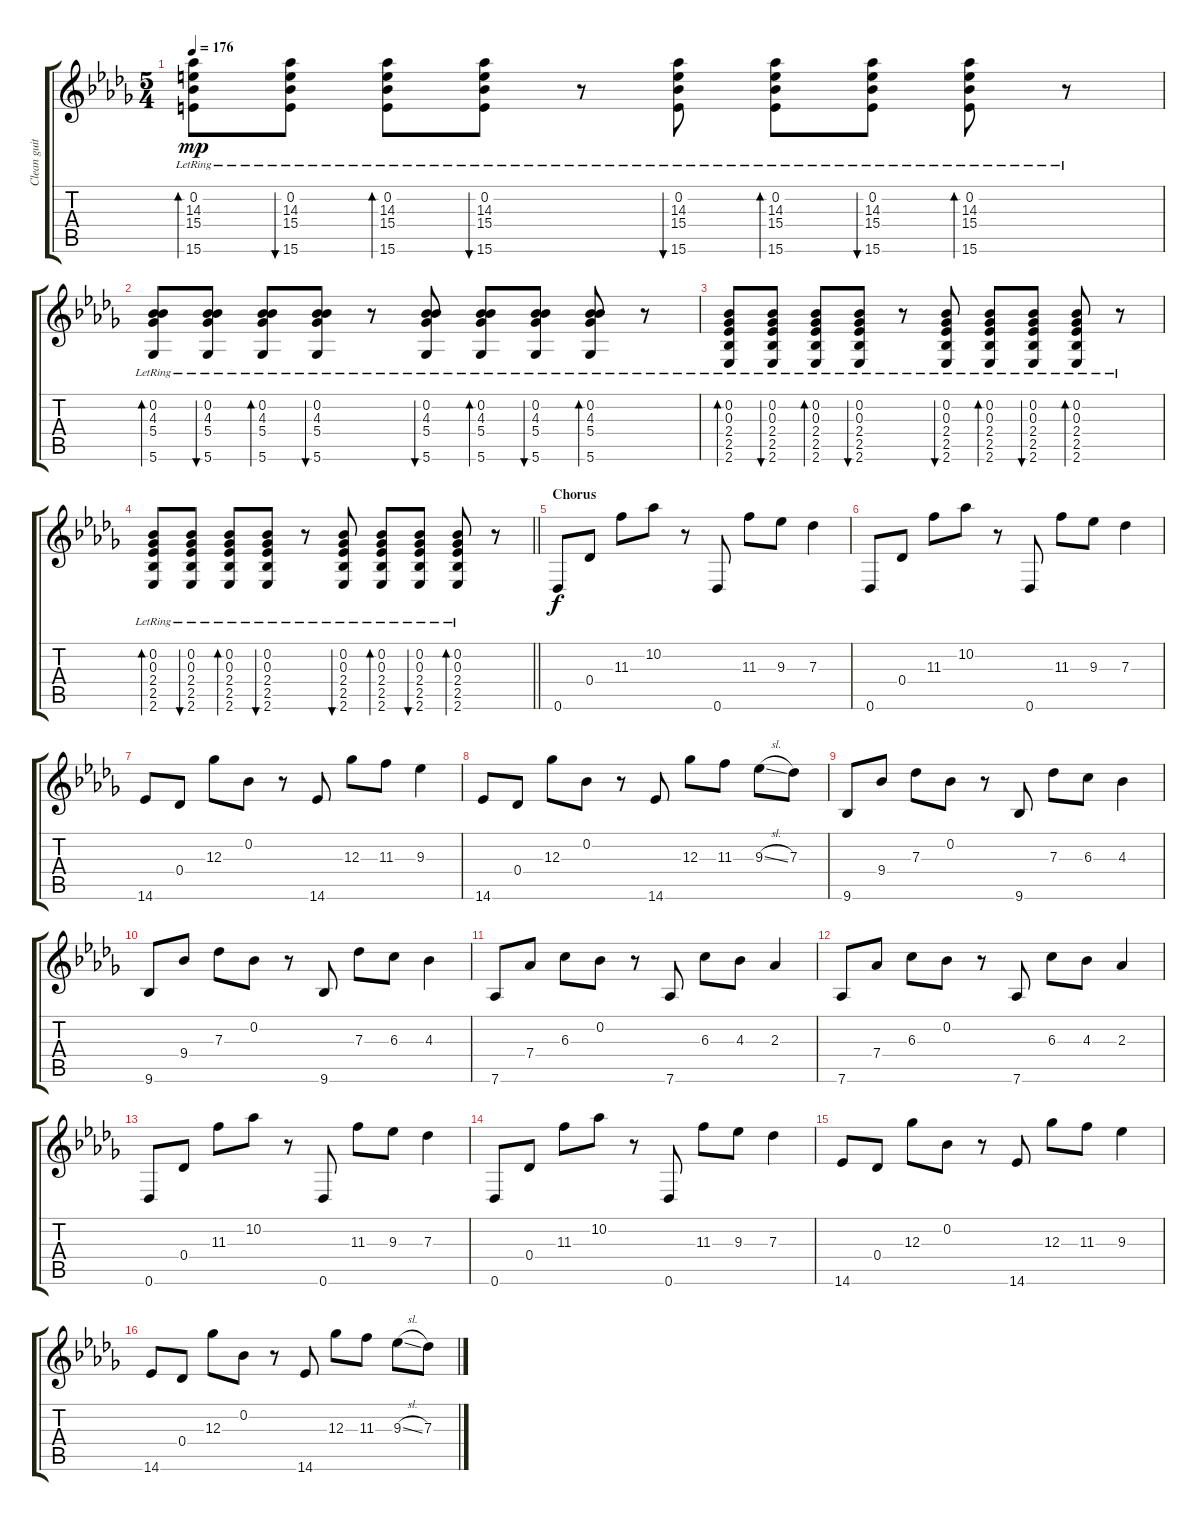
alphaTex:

\track ("Clean guitar" "Clean guit") {instrument acousticguitarsteel}
\staff {score tabs}
\tuning (Eb4 Bb3 Gb3 Db3 Ab2 Db2) {hide}
\ts (5 4)
\tempo 176
\clef g2
\ks db
(0.2{lr} 14.3{lr} 15.4{lr} 15.6{lr}).8{bd 30 dy mp} (0.2{lr} 14.3{lr} 15.4{lr} 15.6{lr}).8{bu 30} (0.2{lr} 14.3{lr} 15.4{lr} 15.6{lr}).8{bd 30} (0.2{lr} 14.3{lr} 15.4{lr} 15.6{lr}).8{bu 30} r.8 (0.2{lr} 14.3{lr} 15.4{lr} 15.6{lr}).8{bu 30} (0.2{lr} 14.3{lr} 15.4{lr} 15.6{lr}).8{bd 30} (0.2{lr} 14.3{lr} 15.4{lr} 15.6{lr}).8{bu 30} (0.2{lr} 14.3{lr} 15.4{lr} 15.6{lr}).8{bd 30} r.8 |
(0.2{lr} 4.3{lr} 5.4{lr} 5.6{lr}).8{bd 30} (0.2{lr} 4.3{lr} 5.4{lr} 5.6{lr}).8{bu 30} (0.2{lr} 4.3{lr} 5.4{lr} 5.6{lr}).8{bd 30} (0.2{lr} 4.3{lr} 5.4{lr} 5.6{lr}).8{bu 30} r.8 (0.2{lr} 4.3{lr} 5.4{lr} 5.6{lr}).8{bu 30} (0.2{lr} 4.3{lr} 5.4{lr} 5.6{lr}).8{bd 30} (0.2{lr} 4.3{lr} 5.4{lr} 5.6{lr}).8{bu 30} (0.2{lr} 4.3{lr} 5.4{lr} 5.6{lr}).8{bd 30} r.8 |
(0.2{lr} 0.3{lr} 2.4{lr} 2.5{lr} 2.6{lr}).8{bd 30} (0.2{lr} 0.3{lr} 2.4{lr} 2.5{lr} 2.6{lr}).8{bu 30} (0.2{lr} 0.3{lr} 2.4{lr} 2.5{lr} 2.6{lr}).8{bd 30} (0.2{lr} 0.3{lr} 2.4{lr} 2.5{lr} 2.6{lr}).8{bu 30} r.8 (0.2{lr} 0.3{lr} 2.4{lr} 2.5{lr} 2.6{lr}).8{bu 30} (0.2{lr} 0.3{lr} 2.4{lr} 2.5{lr} 2.6{lr}).8{bd 30} (0.2{lr} 0.3{lr} 2.4{lr} 2.5{lr} 2.6{lr}).8{bu 30} (0.2{lr} 0.3{lr} 2.4{lr} 2.5{lr} 2.6{lr}).8{bd 30} r.8 |
\barLineRight lightlight
(0.2{lr} 0.3{lr} 2.4{lr} 2.5{lr} 2.6{lr}).8{bd 30} (0.2{lr} 0.3{lr} 2.4{lr} 2.5{lr} 2.6{lr}).8{bu 30} (0.2{lr} 0.3{lr} 2.4{lr} 2.5{lr} 2.6{lr}).8{bd 30} (0.2{lr} 0.3{lr} 2.4{lr} 2.5{lr} 2.6{lr}).8{bu 30} r.8 (0.2{lr} 0.3{lr} 2.4{lr} 2.5{lr} 2.6{lr}).8{bu 30} (0.2{lr} 0.3{lr} 2.4{lr} 2.5{lr} 2.6{lr}).8{bd 30} (0.2{lr} 0.3{lr} 2.4{lr} 2.5{lr} 2.6{lr}).8{bu 30} (0.2{lr} 0.3{lr} 2.4{lr} 2.5{lr} 2.6{lr}).8{bd 30} r.8 |
\section ("" "Chorus")
0.6.8{dy f} 0.4.8 11.3.8 10.2.8 r.8 0.6.8 11.3.8 9.3.8 7.3.4 |
0.6.8 0.4.8 11.3.8 10.2.8 r.8 0.6.8 11.3.8 9.3.8 7.3.4 |
14.6.8 0.4.8 12.3.8 0.2.8 r.8 14.6.8 12.3.8 11.3.8 9.3.4 |
14.6.8 0.4.8 12.3.8 0.2.8 r.8 14.6.8 12.3.8 11.3.8 9.3{sl}.8 7.3.8 |
9.6.8 9.4.8 7.3.8 0.2.8 r.8 9.6.8 7.3.8 6.3.8 4.3.4 |
9.6.8 9.4.8 7.3.8 0.2.8 r.8 9.6.8 7.3.8 6.3.8 4.3.4 |
7.6.8 7.4.8 6.3.8 0.2.8 r.8 7.6.8 6.3.8 4.3.8 2.3.4 |
7.6.8 7.4.8 6.3.8 0.2.8 r.8 7.6.8 6.3.8 4.3.8 2.3.4 |
0.6.8 0.4.8 11.3.8 10.2.8 r.8 0.6.8 11.3.8 9.3.8 7.3.4 |
0.6.8 0.4.8 11.3.8 10.2.8 r.8 0.6.8 11.3.8 9.3.8 7.3.4 |
14.6.8 0.4.8 12.3.8 0.2.8 r.8 14.6.8 12.3.8 11.3.8 9.3.4 |
14.6.8 0.4.8 12.3.8 0.2.8 r.8 14.6.8 12.3.8 11.3.8 9.3{sl}.8 7.3.8
